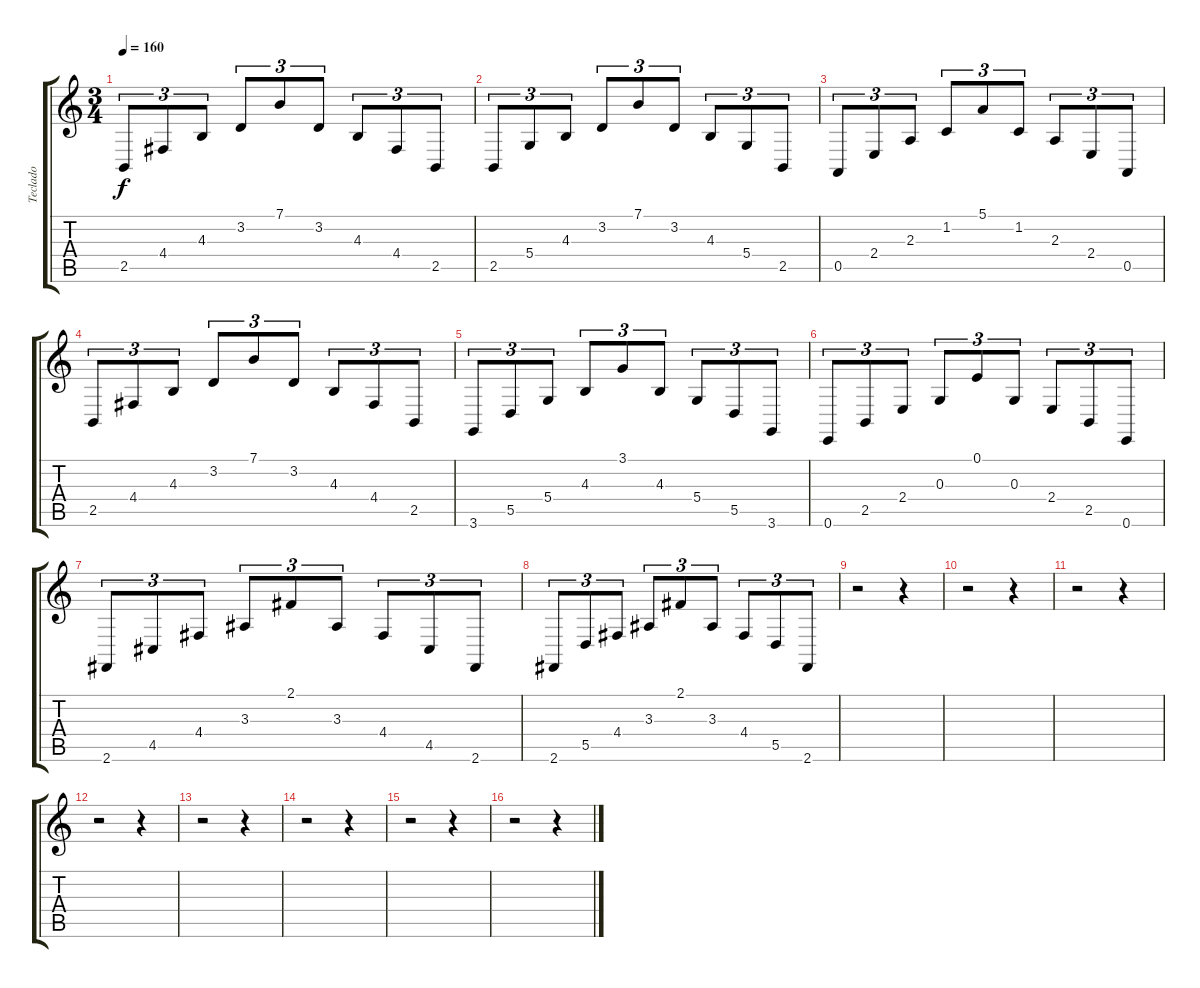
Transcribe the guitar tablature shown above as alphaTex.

\track ("Teclado" "Teclado") {instrument musicbox}
\staff {score tabs}
\tuning (E4 B3 G3 D3 A2 E2) {hide}
\ts (3 4)
\tempo 160
\clef g2
\ks c
2.5.8{tu (3 2) dy f} 4.4.8{tu (3 2)} 4.3.8{tu (3 2)} 3.2.8{tu (3 2)} 7.1.8{tu (3 2)} 3.2.8{tu (3 2)} 4.3.8{tu (3 2)} 4.4.8{tu (3 2)} 2.5.8{tu (3 2)} |
2.5.8{tu (3 2)} 5.4.8{tu (3 2)} 4.3.8{tu (3 2)} 3.2.8{tu (3 2)} 7.1.8{tu (3 2)} 3.2.8{tu (3 2)} 4.3.8{tu (3 2)} 5.4.8{tu (3 2)} 2.5.8{tu (3 2)} |
0.5.8{tu (3 2)} 2.4.8{tu (3 2)} 2.3.8{tu (3 2)} 1.2.8{tu (3 2)} 5.1.8{tu (3 2)} 1.2.8{tu (3 2)} 2.3.8{tu (3 2)} 2.4.8{tu (3 2)} 0.5.8{tu (3 2)} |
2.5.8{tu (3 2)} 4.4.8{tu (3 2)} 4.3.8{tu (3 2)} 3.2.8{tu (3 2)} 7.1.8{tu (3 2)} 3.2.8{tu (3 2)} 4.3.8{tu (3 2)} 4.4.8{tu (3 2)} 2.5.8{tu (3 2)} |
3.6.8{tu (3 2)} 5.5.8{tu (3 2)} 5.4.8{tu (3 2)} 4.3.8{tu (3 2)} 3.1.8{tu (3 2)} 4.3.8{tu (3 2)} 5.4.8{tu (3 2)} 5.5.8{tu (3 2)} 3.6.8{tu (3 2)} |
0.6.8{tu (3 2)} 2.5.8{tu (3 2)} 2.4.8{tu (3 2)} 0.3.8{tu (3 2)} 0.1.8{tu (3 2)} 0.3.8{tu (3 2)} 2.4.8{tu (3 2)} 2.5.8{tu (3 2)} 0.6.8{tu (3 2)} |
2.6.8{tu (3 2)} 4.5.8{tu (3 2)} 4.4.8{tu (3 2)} 3.3.8{tu (3 2)} 2.1.8{tu (3 2)} 3.3.8{tu (3 2)} 4.4.8{tu (3 2)} 4.5.8{tu (3 2)} 2.6.8{tu (3 2)} |
2.6.8{tu (3 2)} 5.5.8{tu (3 2)} 4.4.8{tu (3 2)} 3.3.8{tu (3 2)} 2.1.8{tu (3 2)} 3.3.8{tu (3 2)} 4.4.8{tu (3 2)} 5.5.8{tu (3 2)} 2.6.8{tu (3 2)} |
r.2 r.4 |
r.2 r.4 |
r.2 r.4 |
r.2 r.4 |
r.2 r.4 |
r.2 r.4 |
r.2 r.4 |
r.2 r.4
